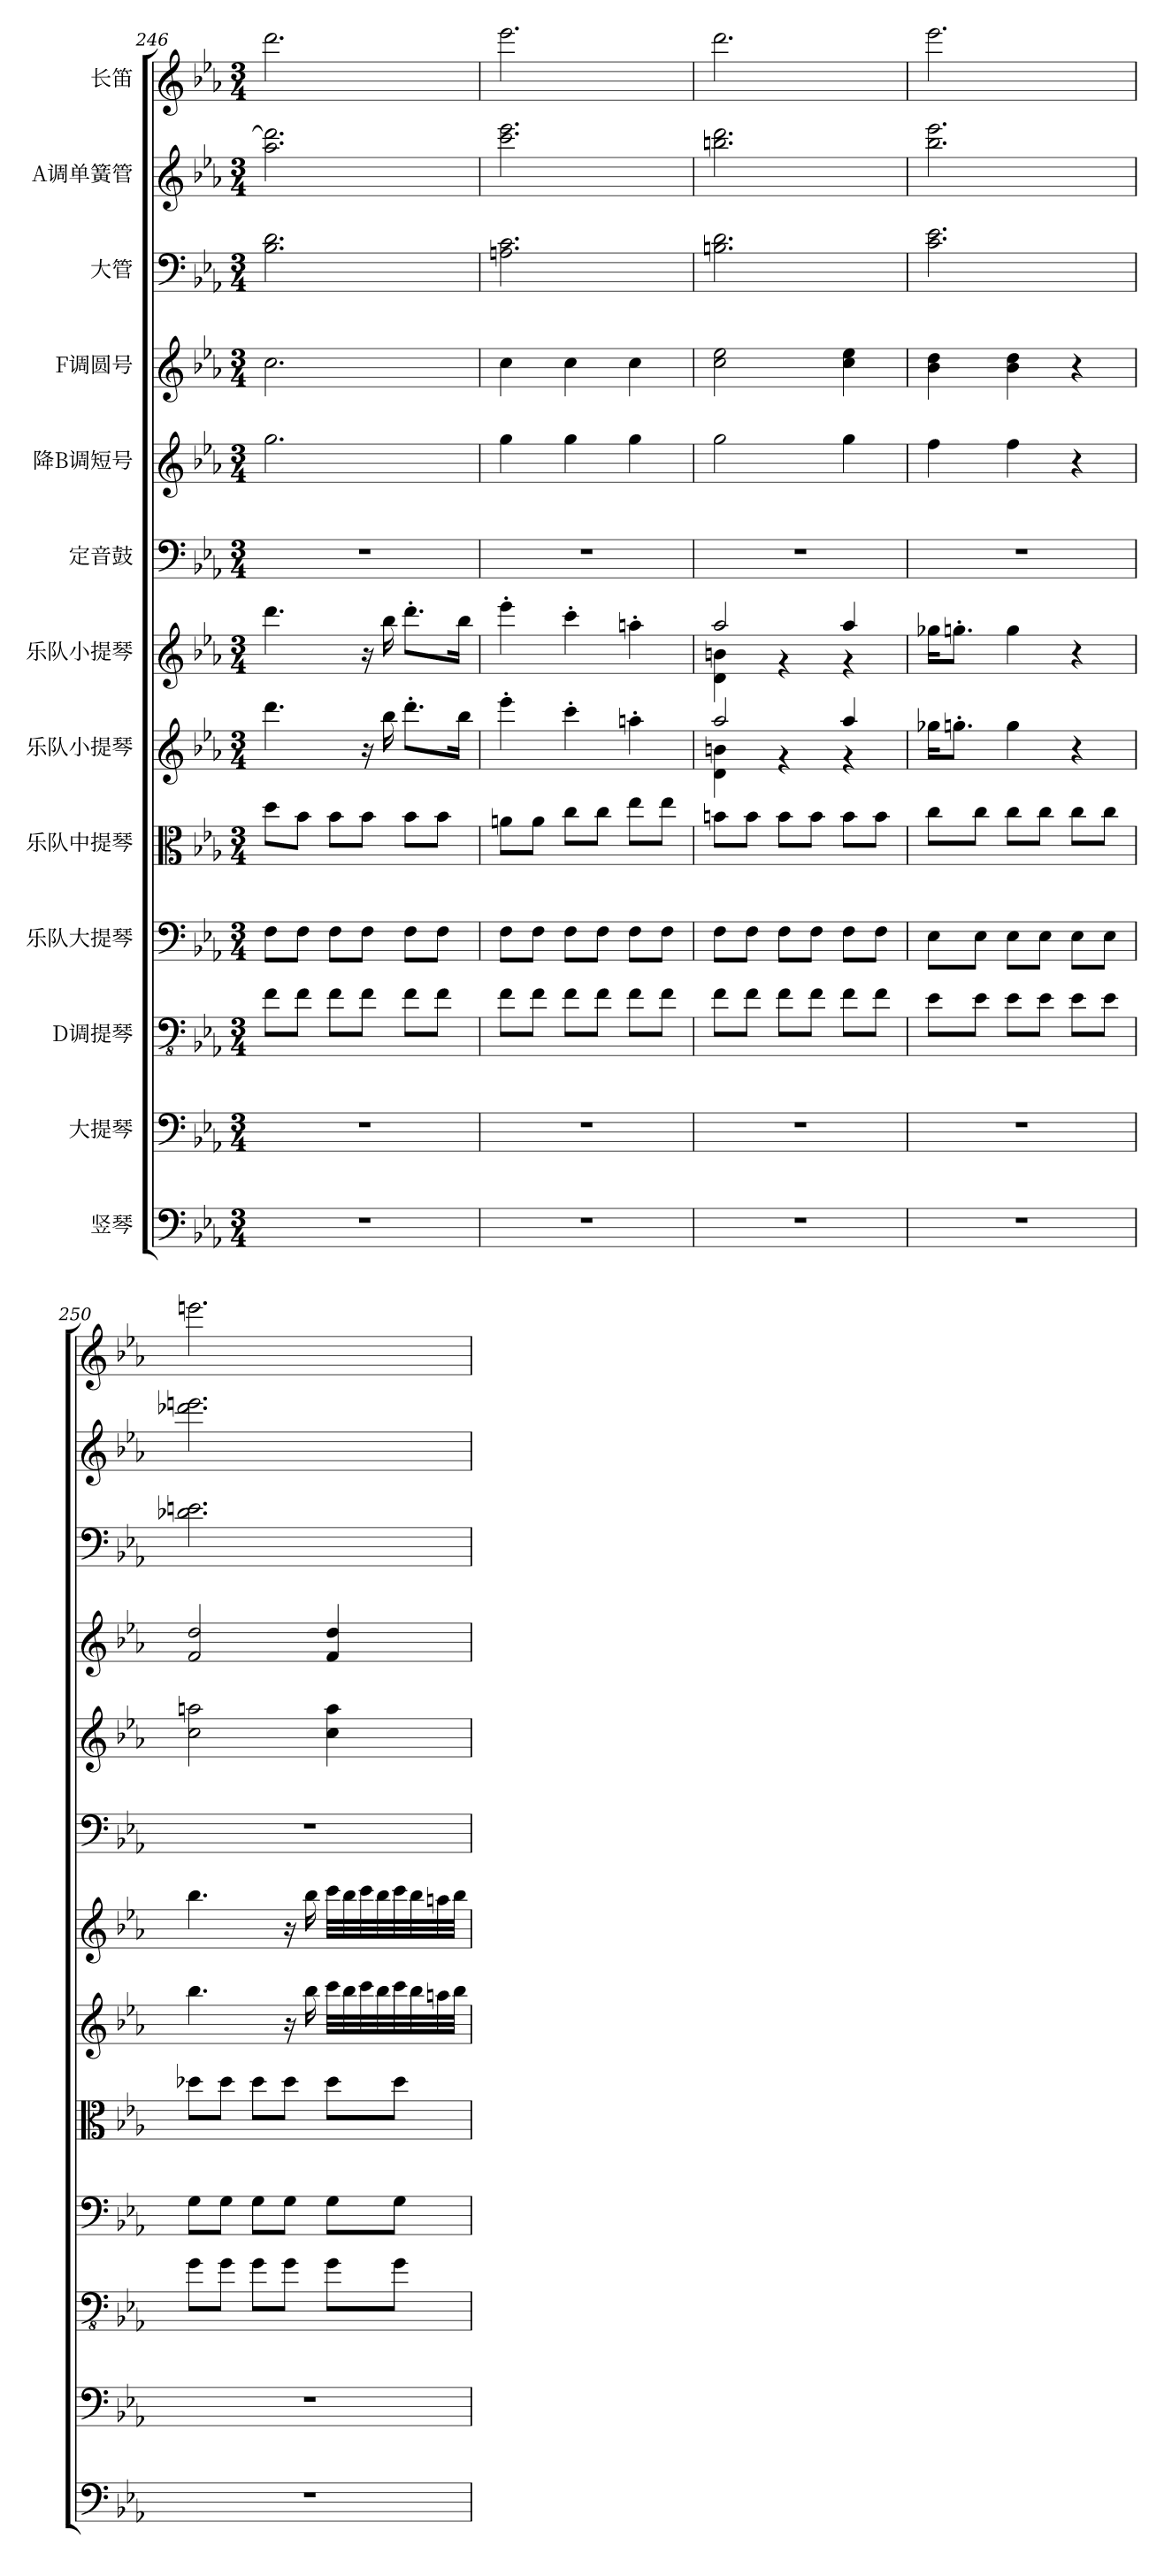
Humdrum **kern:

**kern	**kern	**kern	**kern	**kern	**kern	**kern	**kern	**kern	**kern	**kern	**kern	**kern
*part13	*part12	*part11	*part10	*part9	*part8	*part7	*part6	*part5	*part4	*part3	*part2	*part1
*staff13	*staff12	*staff11	*staff10	*staff9	*staff8	*staff7	*staff6	*staff5	*staff4	*staff3	*staff2	*staff1
*I"竖琴	*I"大提琴	*I"D调提琴	*I"乐队大提琴	*I"乐队中提琴	*I"乐队小提琴	*I"乐队小提琴	*I"定音鼓	*I"降B调短号	*I"F调圆号	*I"大管	*I"A调单簧管	*I"长笛
*clefF4	*clefF4	*clefFv4	*clefF4	*clefC3	*clefG2	*clefG2	*clefF4	*clefG2	*clefG2	*clefF4	*clefG2	*clefG2
*	*	*ITrd7c12	*	*	*	*	*	*ITrd1c2	*ITrd4c7	*	*ITrd2c3	*
*k[b-e-a-]	*k[b-e-a-]	*k[b-e-a-]	*k[b-e-a-]	*k[b-e-a-]	*k[b-e-a-]	*k[b-e-a-]	*k[b-e-a-]	*k[b-e-a-d-g-]	*k[b-e-a-d-]	*k[b-e-a-]	*k[]	*k[b-e-a-]
*M3/4	*M3/4	*M3/4	*M3/4	*M3/4	*M3/4	*M3/4	*M3/4	*M3/4	*M3/4	*M3/4	*M3/4	*M3/4
=246	=246	=246	=246	=246	=246	=246	=246	=246	=246	=246	=246	=246
2.r	2.r	8FF\L	8F\L	8dd\L	4.ddd\	4.ddd\	2.r	2.ff\	2.f\	2.B-\ 2.d\	2.ff\ 2.bb-\]	2.ddd\
.	.	8FF\J	8F\J	8b-\J	.	.	.	.	.	.	.	.
.	.	8FF\L	8F\L	8b-\L	.	.	.	.	.	.	.	.
.	.	8FF\J	8F\J	8b-\J	16r	16r	.	.	.	.	.	.
.	.	.	.	.	16bb-\	16bb-\	.	.	.	.	.	.
.	.	8FF\L	8F\L	8b-\L	8.ddd'\L	8.ddd'\L	.	.	.	.	.	.
.	.	8FF\J	8F\J	8b-\J	.	.	.	.	.	.	.	.
.	.	.	.	.	16bb-\Jk	16bb-\Jk	.	.	.	.	.	.
=247	=247	=247	=247	=247	=247	=247	=247	=247	=247	=247	=247	=247
2.r	2.r	8FF\L	8F\L	8an\L	4eee-'\	4eee-'\	2.r	4ff\	4f\	2.An\ 2.c\	2.aa\ 2.ccc\	2.eee-\
.	.	8FF\J	8F\J	8a\J	.	.	.	.	.	.	.	.
.	.	8FF\L	8F\L	8cc\L	4ccc'\	4ccc'\	.	4ff\	4f\	.	.	.
.	.	8FF\J	8F\J	8cc\J	.	.	.	.	.	.	.	.
.	.	8FF\L	8F\L	8ee-\L	4aan'\	4aan'\	.	4ff\	4f\	.	.	.
.	.	8FF\J	8F\J	8ee-\J	.	.	.	.	.	.	.	.
!!LO:PB:g=z
=248	=248	=248	=248	=248	=248	=248	=248	=248	=248	=248	=248	=248
*	*	*	*	*	*^	*^	*	*	*	*	*	*
2.r	2.r	8FF\L	8F\L	8bn\L	2aa-/	4d\ 4bn\	2aa-/	4d\ 4bn\	2.r	2ff\	2f\ 2a-\	2.Bn\ 2.d\	2.gg#X\ 2.bb\	2.ddd\
.	.	8FF\J	8F\J	8b\J	.	.	.	.	.	.	.	.	.	.
.	.	8FF\L	8F\L	8b\L	.	4r	.	4r	.	.	.	.	.	.
.	.	8FF\J	8F\J	8b\J	.	.	.	.	.	.	.	.	.	.
.	.	8FF\L	8F\L	8b\L	4aa-/	4r	4aa-/	4r	.	4ff\	4f\ 4a-\	.	.	.
.	.	8FF\J	8F\J	8b\J	.	.	.	.	.	.	.	.	.	.
*	*	*	*	*	*v	*v	*	*	*	*	*	*	*	*
*	*	*	*	*	*	*v	*v	*	*	*	*	*	*
=249	=249	=249	=249	=249	=249	=249	=249	=249	=249	=249	=249	=249
2.r	2.r	8EE-\L	8E-\L	8cc\L	16gg-X\KL	16gg-X\KL	2.r	4ee-\	4e-\ 4g\	2.c\ 2.e-\	2.gg\ 2.ccc\	2.eee-\
.	.	.	.	.	8.ggn'\J	8.ggn'\J	.	.	.	.	.	.
.	.	8EE-\J	8E-\J	8cc\J	.	.	.	.	.	.	.	.
.	.	8EE-\L	8E-\L	8cc\L	4gg\	4gg\	.	4ee-\	4e-\ 4g\	.	.	.
.	.	8EE-\J	8E-\J	8cc\J	.	.	.	.	.	.	.	.
.	.	8EE-\L	8E-\L	8cc\L	4r	4r	.	4r	4r	.	.	.
.	.	8EE-\J	8E-\J	8cc\J	.	.	.	.	.	.	.	.
=250	=250	=250	=250	=250	=250	=250	=250	=250	=250	=250	=250	=250
2.r	2.r	8GG\L	8G\L	8dd-X\L	4.bb-\	4.bb-\	2.r	2b-\ 2ggn\	2B-/ 2g/	2.d-X\ 2.en\	2.bb-X\ 2.ccc#X\	2.eeen\
.	.	8GG\J	8G\J	8dd-\J	.	.	.	.	.	.	.	.
.	.	8GG\L	8G\L	8dd-\L	.	.	.	.	.	.	.	.
.	.	8GG\J	8G\J	8dd-\J	16r	16r	.	.	.	.	.	.
.	.	.	.	.	16bb-\	16bb-\	.	.	.	.	.	.
.	.	8GG\L	8G\L	8dd-\L	32ccc\LLL	32ccc\LLL	.	4b-\ 4gg\	4B-/ 4g/	.	.	.
.	.	.	.	.	32bb-\	32bb-\	.	.	.	.	.	.
.	.	.	.	.	32ccc\	32ccc\	.	.	.	.	.	.
.	.	.	.	.	32bb-\	32bb-\	.	.	.	.	.	.
.	.	8GG\J	8G\J	8dd-\J	32ccc\	32ccc\	.	.	.	.	.	.
.	.	.	.	.	32bb-\	32bb-\	.	.	.	.	.	.
.	.	.	.	.	32aan\	32aan\	.	.	.	.	.	.
.	.	.	.	.	32bb-\JJJ	32bb-\JJJ	.	.	.	.	.	.
=	=	=	=	=	=	=	=	=	=	=	=	=
*-	*-	*-	*-	*-	*-	*-	*-	*-	*-	*-	*-	*-
